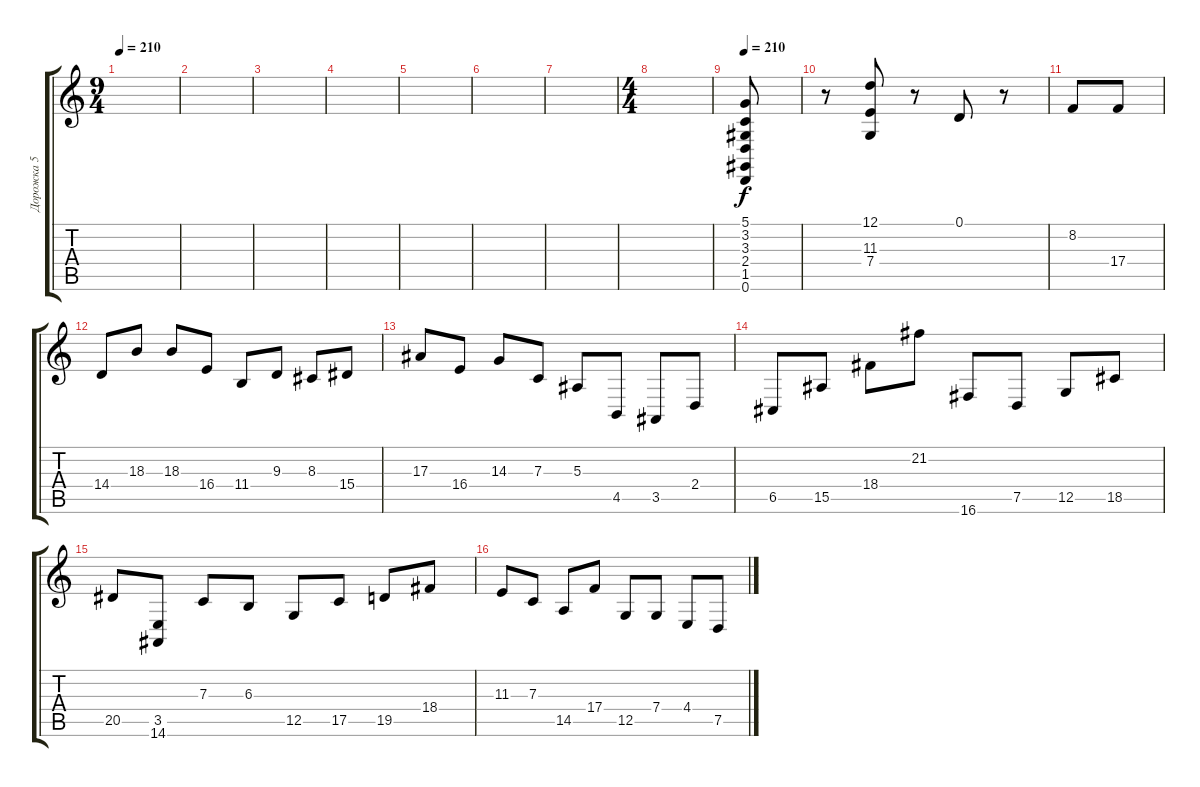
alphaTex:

\track ("Дорожка 5" "Дорожка 5") {instrument stringensemble1}
\staff {score tabs}
\tuning (D4 A3 F3 C3 G2 D2) {hide}
\ts (9 4)
\tempo 210
\clef g2
\ks c
|
|
|
|
|
|
|
\ts (4 4)
|
\tempo 210
(5.1 3.2 3.3 2.4 1.5 0.6).8 |
r.8 (12.1 11.3 7.4).8 r.8 0.1.8 r.8 |
8.2.8 17.4.8 |
14.4.8 18.3.8 18.3.8 16.4.8 11.4.8 9.3.8 8.3.8 15.4.8 |
17.3.8 16.4.8 14.3.8 7.3.8 5.3.8 4.5.8 3.5.8 2.4.8 |
6.5.8 15.5.8 18.4.8 21.2.8 16.6.8 7.5.8 12.5.8 18.5.8 |
20.5.8 (3.5 14.6).8 7.3.8 6.3.8 12.5.8 17.5.8 19.5.8 18.4.8 |
11.3.8 7.3.8 14.5.8 17.4.8 12.5.8 7.4.8 4.4.8 7.5.8
